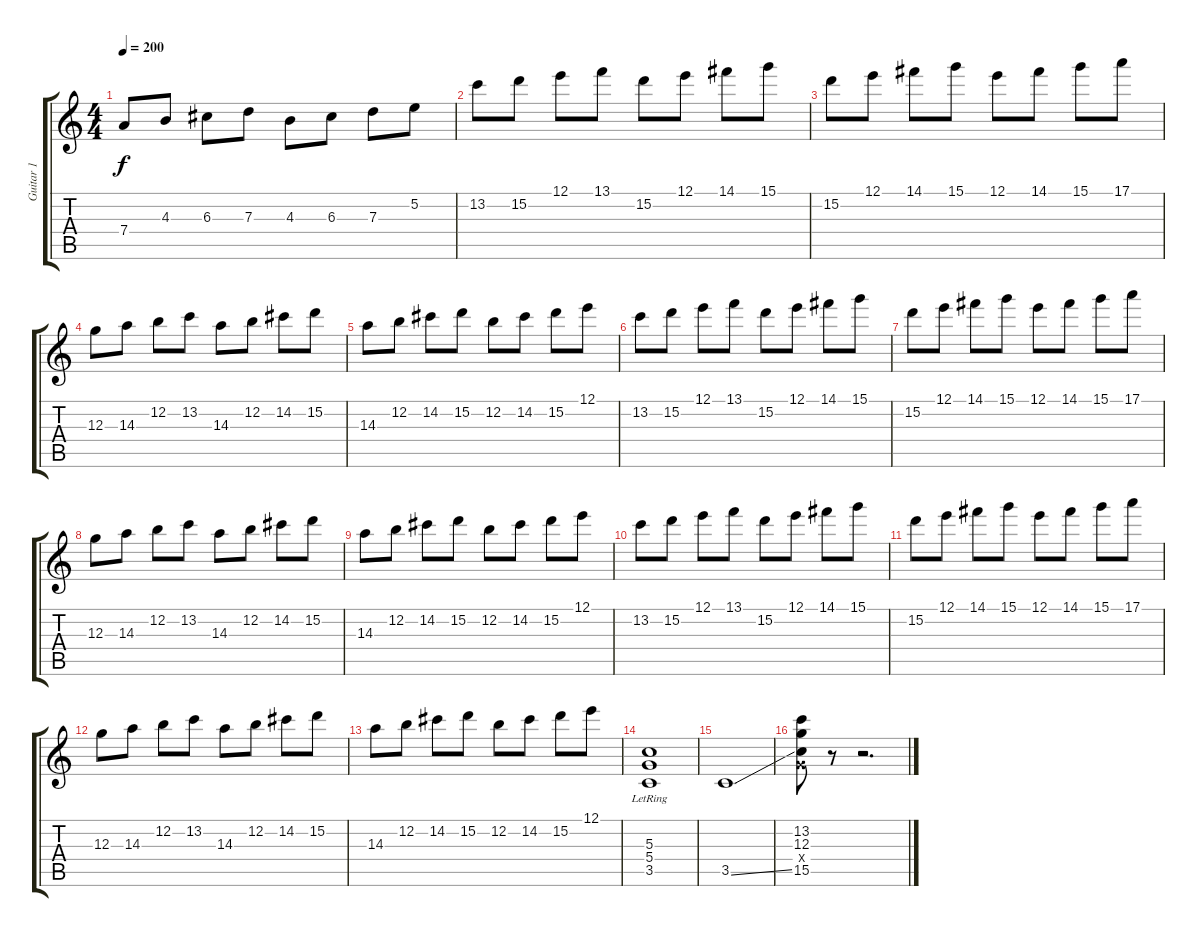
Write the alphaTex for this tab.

\track ("Guitar 1" "Guitar 1") {instrument distortionguitar}
\staff {score tabs}
\tuning (E4 B3 G3 D3 A2 E2) {hide}
\ts (4 4)
\tempo 200
\clef g2
\ks c
7.4.8{dy f} 4.3.8 6.3.8 7.3.8 4.3.8 6.3.8 7.3.8 5.2.8 |
13.2.8 15.2.8 12.1.8 13.1.8 15.2.8 12.1.8 14.1.8 15.1.8 |
15.2.8 12.1.8 14.1.8 15.1.8 12.1.8 14.1.8 15.1.8 17.1.8 |
12.3.8 14.3.8 12.2.8 13.2.8 14.3.8 12.2.8 14.2.8 15.2.8 |
14.3.8 12.2.8 14.2.8 15.2.8 12.2.8 14.2.8 15.2.8 12.1.8 |
13.2.8 15.2.8 12.1.8 13.1.8 15.2.8 12.1.8 14.1.8 15.1.8 |
15.2.8 12.1.8 14.1.8 15.1.8 12.1.8 14.1.8 15.1.8 17.1.8 |
12.3.8 14.3.8 12.2.8 13.2.8 14.3.8 12.2.8 14.2.8 15.2.8 |
14.3.8 12.2.8 14.2.8 15.2.8 12.2.8 14.2.8 15.2.8 12.1.8 |
13.2.8 15.2.8 12.1.8 13.1.8 15.2.8 12.1.8 14.1.8 15.1.8 |
15.2.8 12.1.8 14.1.8 15.1.8 12.1.8 14.1.8 15.1.8 17.1.8 |
12.3.8 14.3.8 12.2.8 13.2.8 14.3.8 12.2.8 14.2.8 15.2.8 |
14.3.8 12.2.8 14.2.8 15.2.8 12.2.8 14.2.8 15.2.8 12.1.8 |
(5.3{lr} 5.4{lr} 3.5{lr}).1 |
3.5{ss}.1 |
(13.2 12.3 5.4{x} 15.5).8 r.8 r.2{d}
